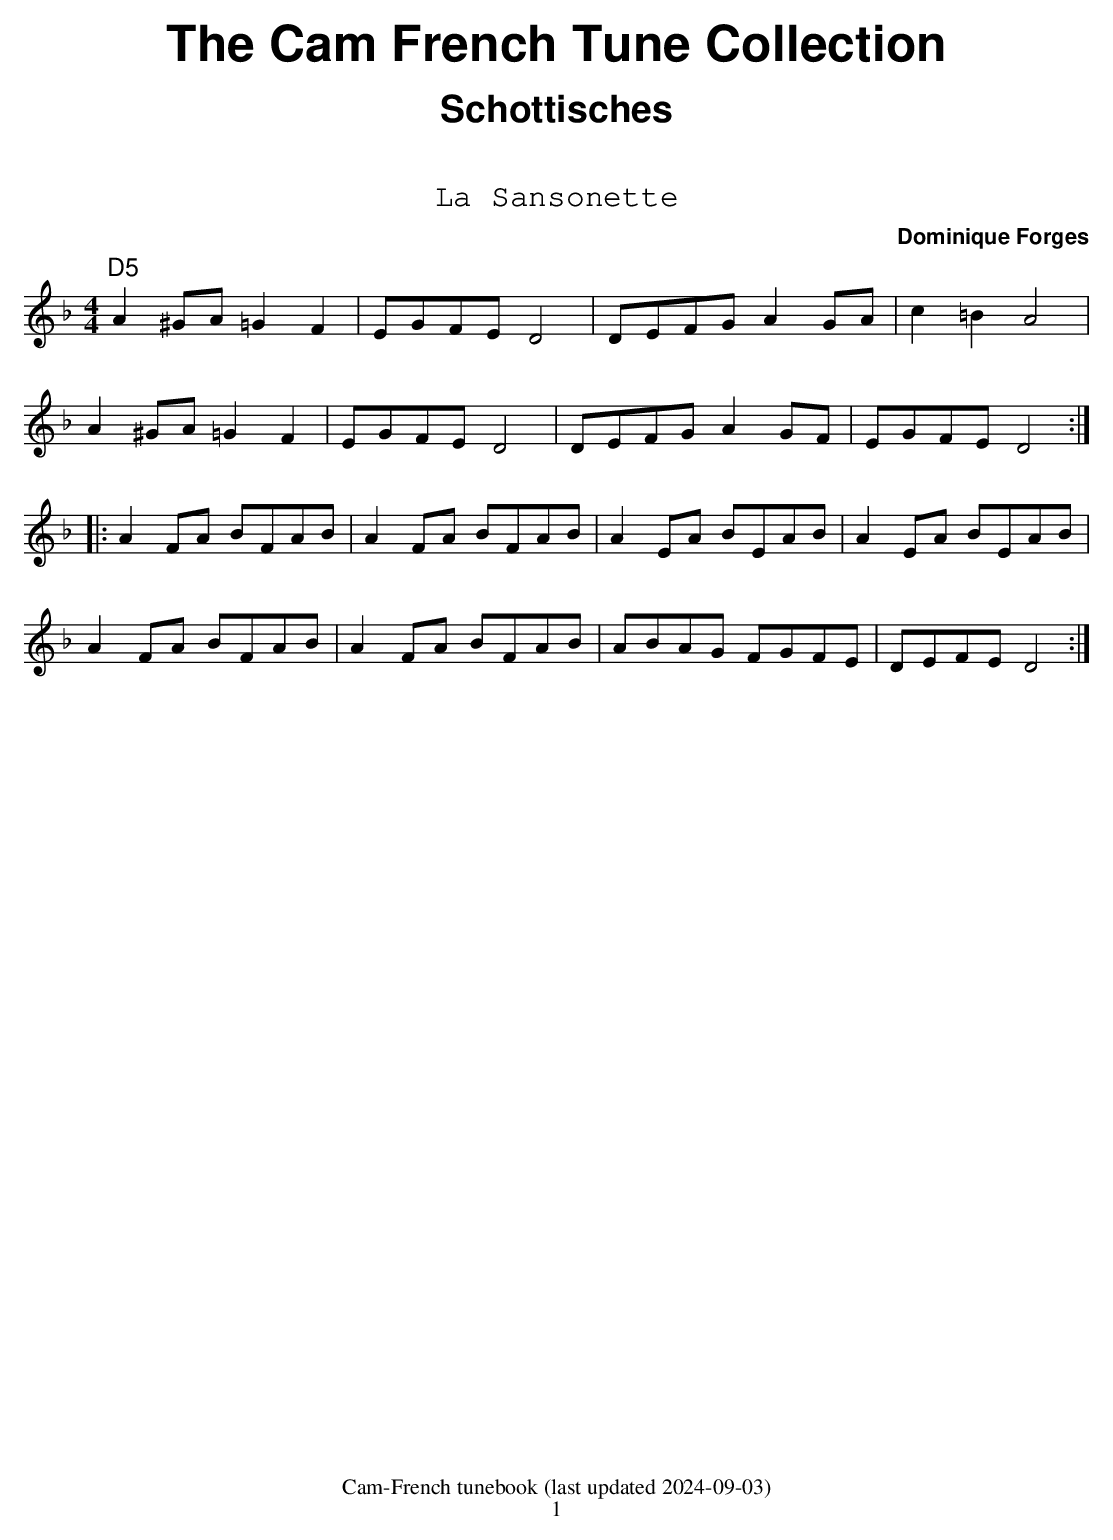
X:1
T:La Sansonette
C:Dominique Forges
M:4/4
L:1/8
K:D aeolian
"D5"A2^GA =G2F2 | EGFE D4 | DEFG A2GA | c2=B2 A4 |
A2^GA =G2F2 | EGFE D4 | DEFG A2GF | EGFE D4 :|
|:A2FA BFAB | A2FA BFAB | A2EA BEAB | A2EA BEAB |
A2FA BFAB | A2FA BFAB | ABAG FGFE | DEFE D4 :|
